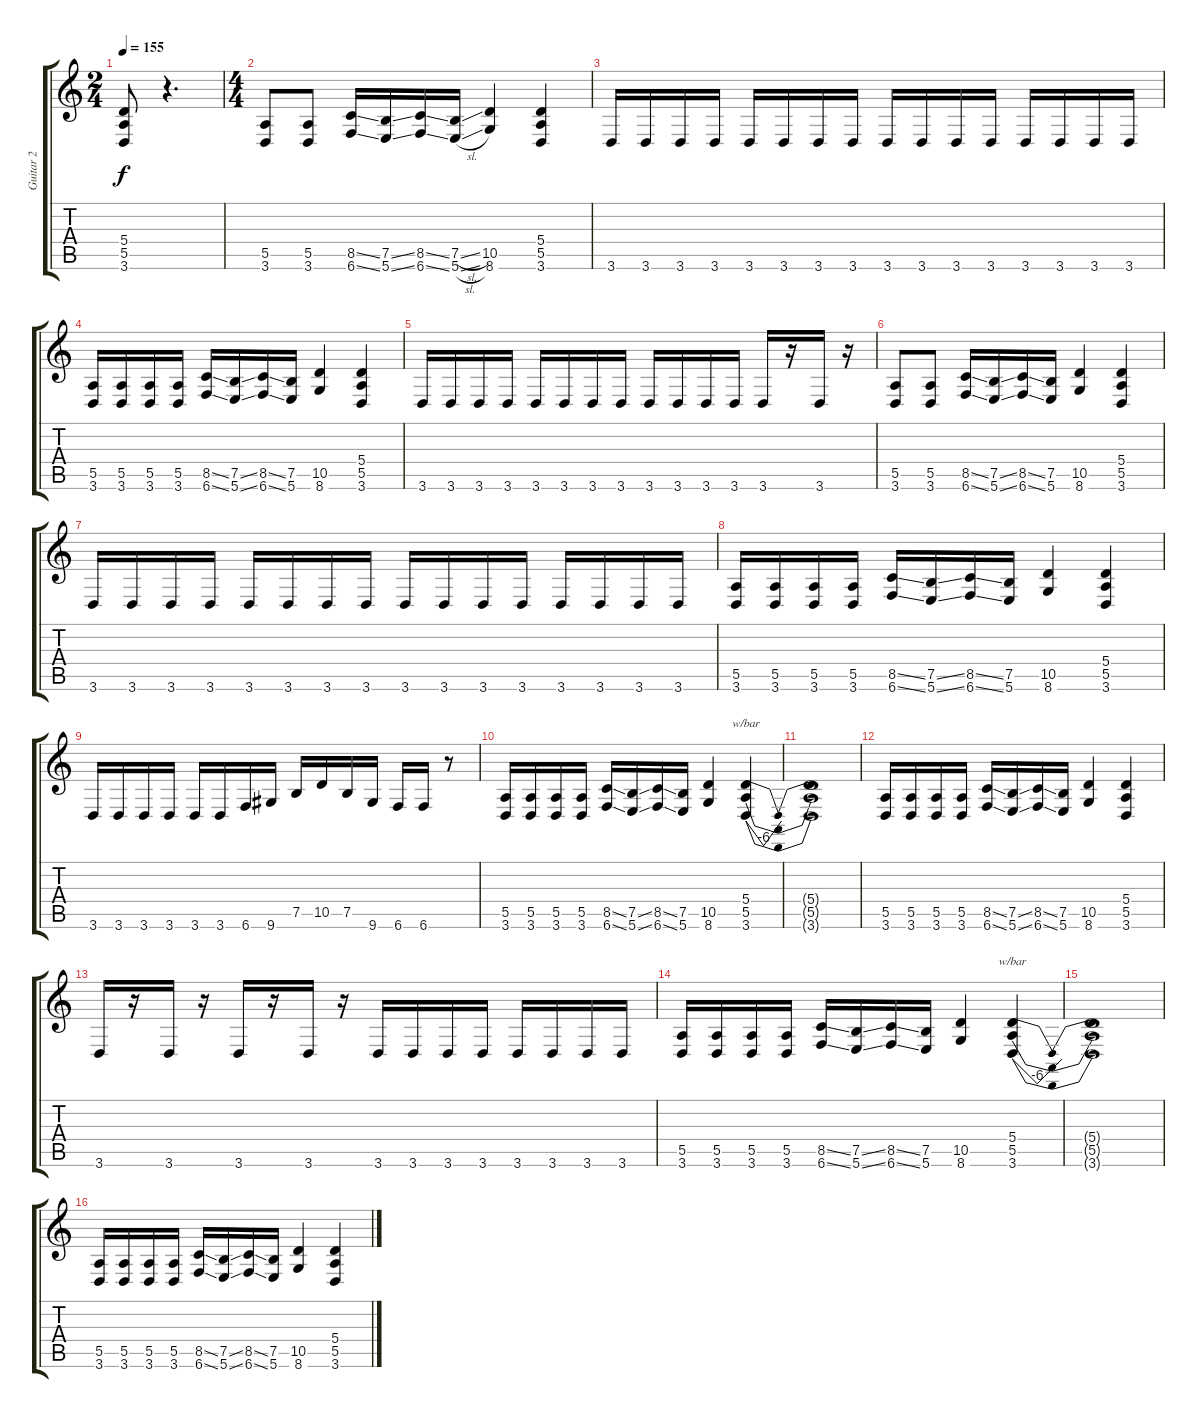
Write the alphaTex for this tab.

\track ("Guitar 2" "Guitar 2") {instrument distortionguitar}
\staff {score tabs}
\tuning (B3 Gb3 D3 A2 E2 B1) {hide}
\ts (2 4)
\tempo 155
\clef g2
\ks c
(5.4 5.5 3.6).8{dy f} r.4{d} |
\ts (4 4)
(5.5 3.6).8 (5.5 3.6).8 (8.5{ss} 6.6{ss}).16 (7.5{ss} 5.6{ss}).16 (8.5{ss} 6.6{ss}).16 (7.5{sl} 5.6{sl}).16 (10.5 8.6).4 (5.4 5.5 3.6).4 |
3.6.16 3.6.16 3.6.16 3.6.16 3.6.16 3.6.16 3.6.16 3.6.16 3.6.16 3.6.16 3.6.16 3.6.16 3.6.16 3.6.16 3.6.16 3.6.16 |
(5.5 3.6).16 (5.5 3.6).16 (5.5 3.6).16 (5.5 3.6).16 (8.5{ss} 6.6{ss}).16 (7.5{ss} 5.6{ss}).16 (8.5{ss} 6.6{ss}).16 (7.5 5.6).16 (10.5 8.6).4 (5.4 5.5 3.6).4 |
3.6.16 3.6.16 3.6.16 3.6.16 3.6.16 3.6.16 3.6.16 3.6.16 3.6.16 3.6.16 3.6.16 3.6.16 3.6.16 r.16 3.6.16 r.16 |
(5.5 3.6).8 (5.5 3.6).8 (8.5{ss} 6.6{ss}).16 (7.5{ss} 5.6{ss}).16 (8.5{ss} 6.6{ss}).16 (7.5 5.6).16 (10.5 8.6).4 (5.4 5.5 3.6).4 |
3.6.16 3.6.16 3.6.16 3.6.16 3.6.16 3.6.16 3.6.16 3.6.16 3.6.16 3.6.16 3.6.16 3.6.16 3.6.16 3.6.16 3.6.16 3.6.16 |
(5.5 3.6).16 (5.5 3.6).16 (5.5 3.6).16 (5.5 3.6).16 (8.5{ss} 6.6{ss}).16 (7.5{ss} 5.6{ss}).16 (8.5{ss} 6.6{ss}).16 (7.5 5.6).16 (10.5 8.6).4 (5.4 5.5 3.6).4 |
3.6.16 3.6.16 3.6.16 3.6.16 3.6.16 3.6.16 6.6.16 9.6.16 7.5.16 10.5.16 7.5.16 9.6.16 6.6.16 6.6.16 r.8 |
(5.5 3.6).16 (5.5 3.6).16 (5.5 3.6).16 (5.5 3.6).16 (8.5{ss} 6.6{ss}).16 (7.5{ss} 5.6{ss}).16 (8.5{ss} 6.6{ss}).16 (7.5 5.6).16 (10.5 8.6).4 (5.4 5.5 3.6).4{tbe (dip default 0 0 46 -24 60 0)} |
(5.4{t} 5.5{t} 3.6{t}).1 |
(5.5 3.6).16 (5.5 3.6).16 (5.5 3.6).16 (5.5 3.6).16 (8.5{ss} 6.6{ss}).16 (7.5{ss} 5.6{ss}).16 (8.5{ss} 6.6{ss}).16 (7.5 5.6).16 (10.5 8.6).4 (5.4 5.5 3.6).4 |
3.6.16 r.16 3.6.16 r.16 3.6.16 r.16 3.6.16 r.16 3.6.16 3.6.16 3.6.16 3.6.16 3.6.16 3.6.16 3.6.16 3.6.16 |
(5.5 3.6).16 (5.5 3.6).16 (5.5 3.6).16 (5.5 3.6).16 (8.5{ss} 6.6{ss}).16 (7.5{ss} 5.6{ss}).16 (8.5{ss} 6.6{ss}).16 (7.5 5.6).16 (10.5 8.6).4 (5.4 5.5 3.6).4{tbe (dip default 0 0 46 -24 60 0)} |
(5.4{t} 5.5{t} 3.6{t}).1 |
(5.5 3.6).16 (5.5 3.6).16 (5.5 3.6).16 (5.5 3.6).16 (8.5{ss} 6.6{ss}).16 (7.5{ss} 5.6{ss}).16 (8.5{ss} 6.6{ss}).16 (7.5 5.6).16 (10.5 8.6).4 (5.4 5.5 3.6).4
